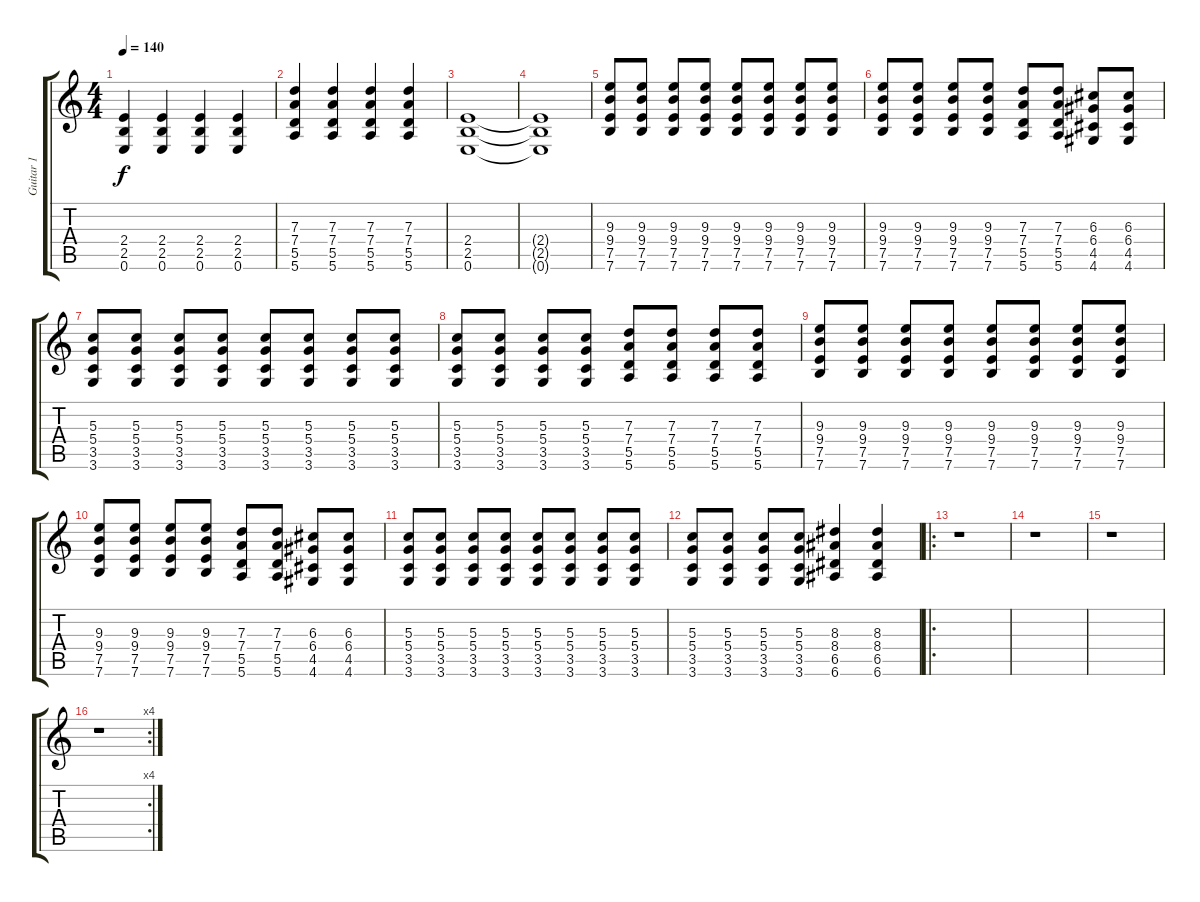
\track ("Guitar 1" "Guitar 1") {instrument overdrivenguitar}
\staff {score tabs}
\tuning (E4 B3 G3 D3 A2 E2) {hide}
\ts (4 4)
\tempo 140
\clef g2
\ks c
(2.4 2.5 0.6).4{dy f} (2.4 2.5 0.6).4 (2.4 2.5 0.6).4 (2.4 2.5 0.6).4 |
(7.3 7.4 5.5 5.6).4 (7.3 7.4 5.5 5.6).4 (7.3 7.4 5.5 5.6).4 (7.3 7.4 5.5 5.6).4 |
(2.4 2.5 0.6).1 |
(2.4{t} 2.5{t} 0.6{t}).1 |
(9.3 9.4 7.5 7.6).8 (9.3 9.4 7.5 7.6).8 (9.3 9.4 7.5 7.6).8 (9.3 9.4 7.5 7.6).8 (9.3 9.4 7.5 7.6).8 (9.3 9.4 7.5 7.6).8 (9.3 9.4 7.5 7.6).8 (9.3 9.4 7.5 7.6).8 |
(9.3 9.4 7.5 7.6).8 (9.3 9.4 7.5 7.6).8 (9.3 9.4 7.5 7.6).8 (9.3 9.4 7.5 7.6).8 (7.3 7.4 5.5 5.6).8 (7.3 7.4 5.5 5.6).8 (6.3 6.4 4.5 4.6).8 (6.3 6.4 4.5 4.6).8 |
(5.3 5.4 3.5 3.6).8 (5.3 5.4 3.5 3.6).8 (5.3 5.4 3.5 3.6).8 (5.3 5.4 3.5 3.6).8 (5.3 5.4 3.5 3.6).8 (5.3 5.4 3.5 3.6).8 (5.3 5.4 3.5 3.6).8 (5.3 5.4 3.5 3.6).8 |
(5.3 5.4 3.5 3.6).8 (5.3 5.4 3.5 3.6).8 (5.3 5.4 3.5 3.6).8 (5.3 5.4 3.5 3.6).8 (7.3 7.4 5.5 5.6).8 (7.3 7.4 5.5 5.6).8 (7.3 7.4 5.5 5.6).8 (7.3 7.4 5.5 5.6).8 |
(9.3 9.4 7.5 7.6).8 (9.3 9.4 7.5 7.6).8 (9.3 9.4 7.5 7.6).8 (9.3 9.4 7.5 7.6).8 (9.3 9.4 7.5 7.6).8 (9.3 9.4 7.5 7.6).8 (9.3 9.4 7.5 7.6).8 (9.3 9.4 7.5 7.6).8 |
(9.3 9.4 7.5 7.6).8 (9.3 9.4 7.5 7.6).8 (9.3 9.4 7.5 7.6).8 (9.3 9.4 7.5 7.6).8 (7.3 7.4 5.5 5.6).8 (7.3 7.4 5.5 5.6).8 (6.3 6.4 4.5 4.6).8 (6.3 6.4 4.5 4.6).8 |
(5.3 5.4 3.5 3.6).8 (5.3 5.4 3.5 3.6).8 (5.3 5.4 3.5 3.6).8 (5.3 5.4 3.5 3.6).8 (5.3 5.4 3.5 3.6).8 (5.3 5.4 3.5 3.6).8 (5.3 5.4 3.5 3.6).8 (5.3 5.4 3.5 3.6).8 |
(5.3 5.4 3.5 3.6).8 (5.3 5.4 3.5 3.6).8 (5.3 5.4 3.5 3.6).8 (5.3 5.4 3.5 3.6).8 (8.3 8.4 6.5 6.6).4 (8.3 8.4 6.5 6.6).4 |
\ro
r.1 |
r.1 |
r.1 |
\rc 4
r.1
